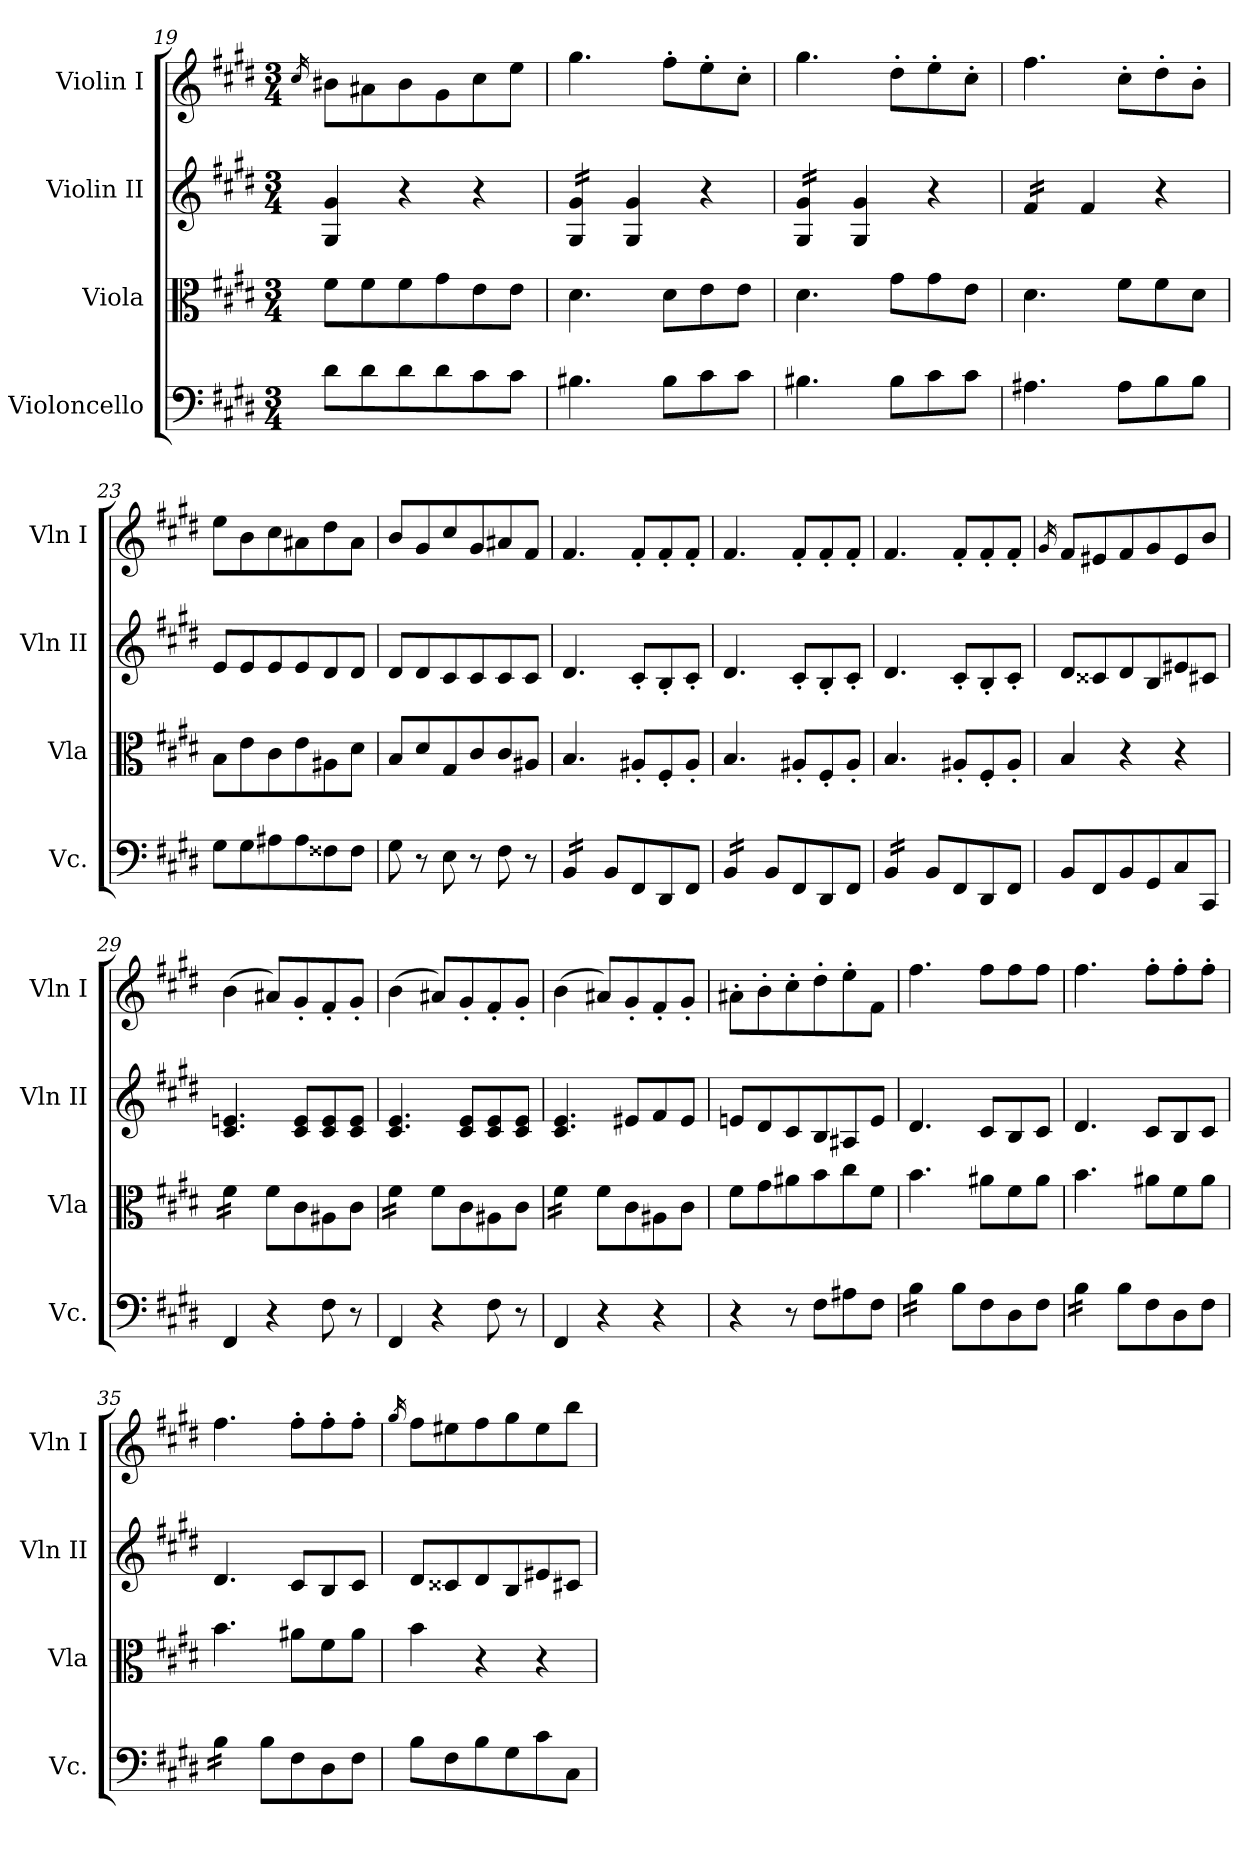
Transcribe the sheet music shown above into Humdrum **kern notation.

**kern	**kern	**kern	**kern
*part4	*part3	*part2	*part1
*staff4	*staff3	*staff2	*staff1
*I"Violoncello	*I"Viola	*I"Violin II	*I"Violin I
*I'Vc.	*I'Vla	*I'Vln II	*I'Vln I
*clefF4	*clefC3	*clefG2	*clefG2
*k[f#c#g#d#]	*k[f#c#g#d#]	*k[f#c#g#d#]	*k[f#c#g#d#]
*M3/4	*M3/4	*M3/4	*M3/4
=19	=19	=19	=19
.	.	.	16qcc#/
8d#\L	8f#\L	4G#/ 4g#/	8b#X\L
8d#\	8f#\	.	8a#X\
8d#\	8f#\	4r	8b#\
8d#\	8g#\	.	8g#\
8c#\	8e\	4r	8cc#\
8c#\J	8e\J	.	8ee\J
=20	=20	=20	=20
*	*	*tremolo	*
4.B#X\	4.d#\	16G#/ 16g#/LL	4.gg#\
.	.	16G#/ 16g#/	.
.	.	16G#/ 16g#/	.
.	.	16G#/ 16g#/JJ	.
*	*	*Xtremolo	*
.	.	4G#/ 4g#/	.
8B#\L	8d#\L	.	8ff#'\L
8c#\	8e\	4r	8ee'\
8c#\J	8e\J	.	8cc#'\J
=21	=21	=21	=21
*	*	*tremolo	*
4.B#X\	4.d#\	16G#/ 16g#/LL	4.gg#\
.	.	16G#/ 16g#/	.
.	.	16G#/ 16g#/	.
.	.	16G#/ 16g#/JJ	.
*	*	*Xtremolo	*
.	.	4G#/ 4g#/	.
8B#\L	8g#\L	.	8dd#'\L
8c#\	8g#\	4r	8ee'\
8c#\J	8e\J	.	8cc#'\J
=22	=22	=22	=22
*	*	*tremolo	*
4.A#X\	4.d#\	16f#/LL	4.ff#\
.	.	16f#/	.
.	.	16f#/	.
.	.	16f#/JJ	.
*	*	*Xtremolo	*
.	.	4f#/	.
8A#\L	8f#\L	.	8cc#'\L
8B\	8f#\	4r	8dd#'\
8B\J	8d#\J	.	8b'\J
=23	=23	=23	=23
8G#\L	8B\L	8e/L	8ee\L
8G#\	8e\	8e/	8b\
8A#X\	8c#\	8e/	8cc#\
8A#\	8e\	8e/	8a#X\
8F##X\	8A#X\	8d#/	8dd#\
8F##\J	8d#\J	8d#/J	8a#\J
!!LO:LB:g=z
=24	=24	=24	=24
8G#\	8B/L	8d#/L	8b/L
8r	8d#/	8d#/	8g#/
8E\	8G#/	8c#/	8cc#/
8r	8c#/	8c#/	8g#/
8F#\	8c#/	8c#/	8a#X/
8r	8A#X/J	8c#/J	8f#/J
=25	=25	=25	=25
*tremolo	*	*	*
16BB/LL	4.B/	4.d#/	4.f#/
16BB/	.	.	.
16BB/	.	.	.
16BB/JJ	.	.	.
*Xtremolo	*	*	*
8BB/L	.	.	.
8FF#/	8A#X'/L	8c#'/L	8f#'/L
8DD#/	8F#'/	8B'/	8f#'/
8FF#/J	8A#'/J	8c#'/J	8f#'/J
=26	=26	=26	=26
*tremolo	*	*	*
16BB/LL	4.B/	4.d#/	4.f#/
16BB/	.	.	.
16BB/	.	.	.
16BB/JJ	.	.	.
*Xtremolo	*	*	*
8BB/L	.	.	.
8FF#/	8A#X'/L	8c#'/L	8f#'/L
8DD#/	8F#'/	8B'/	8f#'/
8FF#/J	8A#'/J	8c#'/J	8f#'/J
=27	=27	=27	=27
*tremolo	*	*	*
16BB/LL	4.B/	4.d#/	4.f#/
16BB/	.	.	.
16BB/	.	.	.
16BB/JJ	.	.	.
*Xtremolo	*	*	*
8BB/L	.	.	.
8FF#/	8A#X'/L	8c#'/L	8f#'/L
8DD#/	8F#'/	8B'/	8f#'/
8FF#/J	8A#'/J	8c#'/J	8f#'/J
=28	=28	=28	=28
.	.	.	16qg#/
8BB/L	4B/	8d#/L	8f#/L
8FF#/	.	8c##X/	8e#X/
8BB/	4r	8d#/	8f#/
8GG#/	.	8B/	8g#/
8C#/	4r	8e#X/	8e#/
8CC#/J	.	8c#X/J	8b/J
=29	=29	=29	=29
*	*tremolo	*	*
4FF#/	16f#\LL	4.c#/ 4.en/	(4b\
.	16f#\	.	.
.	16f#\	.	.
.	16f#\JJ	.	.
*	*Xtremolo	*	*
4r	8f#\L	.	8a#X/L)
.	8c#\	8c#/ 8e/L	8g#'/
8F#\	8A#X\	8c#/ 8e/	8f#'/
8r	8c#\J	8c#/ 8e/J	8g#'/J
=30	=30	=30	=30
*	*tremolo	*	*
4FF#/	16f#\LL	4.c#/ 4.e/	(4b\
.	16f#\	.	.
.	16f#\	.	.
.	16f#\JJ	.	.
*	*Xtremolo	*	*
4r	8f#\L	.	8a#X/L)
.	8c#\	8c#/ 8e/L	8g#'/
8F#\	8A#X\	8c#/ 8e/	8f#'/
8r	8c#\J	8c#/ 8e/J	8g#'/J
=31	=31	=31	=31
*	*tremolo	*	*
4FF#/	16f#\LL	4.c#/ 4.e/	(4b\
.	16f#\	.	.
.	16f#\	.	.
.	16f#\JJ	.	.
*	*Xtremolo	*	*
4r	8f#\L	.	8a#X/L)
.	8c#\	8e#X/L	8g#'/
4r	8A#X\	8f#/	8f#'/
.	8c#\J	8e#/J	8g#'/J
!!LO:PB:g=z
=32	=32	=32	=32
4r	8f#\L	8en/L	8a#X'\L
.	8g#\	8d#/	8b'\
8r	8a#X\	8c#/	8cc#'\
8F#\L	8b\	8B/	8dd#'\
8A#X\	8cc#\	8A#X/	8ee'\
8F#\J	8f#\J	8e/J	8f#\J
=33	=33	=33	=33
*tremolo	*	*	*
16B\LL	4.b\	4.d#/	4.ff#\
16B\	.	.	.
16B\	.	.	.
16B\JJ	.	.	.
*Xtremolo	*	*	*
8B\L	.	.	.
8F#\	8a#X\L	8c#/L	8ff#\L
8D#\	8f#\	8B/	8ff#\
8F#\J	8a#\J	8c#/J	8ff#\J
=34	=34	=34	=34
*tremolo	*	*	*
16B\LL	4.b\	4.d#/	4.ff#\
16B\	.	.	.
16B\	.	.	.
16B\JJ	.	.	.
*Xtremolo	*	*	*
8B\L	.	.	.
8F#\	8a#X\L	8c#/L	8ff#'\L
8D#\	8f#\	8B/	8ff#'\
8F#\J	8a#\J	8c#/J	8ff#'\J
=35	=35	=35	=35
*tremolo	*	*	*
16B\LL	4.b\	4.d#/	4.ff#\
16B\	.	.	.
16B\	.	.	.
16B\JJ	.	.	.
*Xtremolo	*	*	*
8B\L	.	.	.
8F#\	8a#X\L	8c#/L	8ff#'\L
8D#\	8f#\	8B/	8ff#'\
8F#\J	8a#\J	8c#/J	8ff#'\J
=36	=36	=36	=36
.	.	.	16qgg#/
8B\L	4b\	8d#/L	8ff#\L
8F#\	.	8c##X/	8ee#X\
8B\	4r	8d#/	8ff#\
8G#\	.	8B/	8gg#\
8c#\	4r	8e#X/	8ee#\
8C#\J	.	8c#X/J	8bb\J
=	=	=	=
*-	*-	*-	*-
